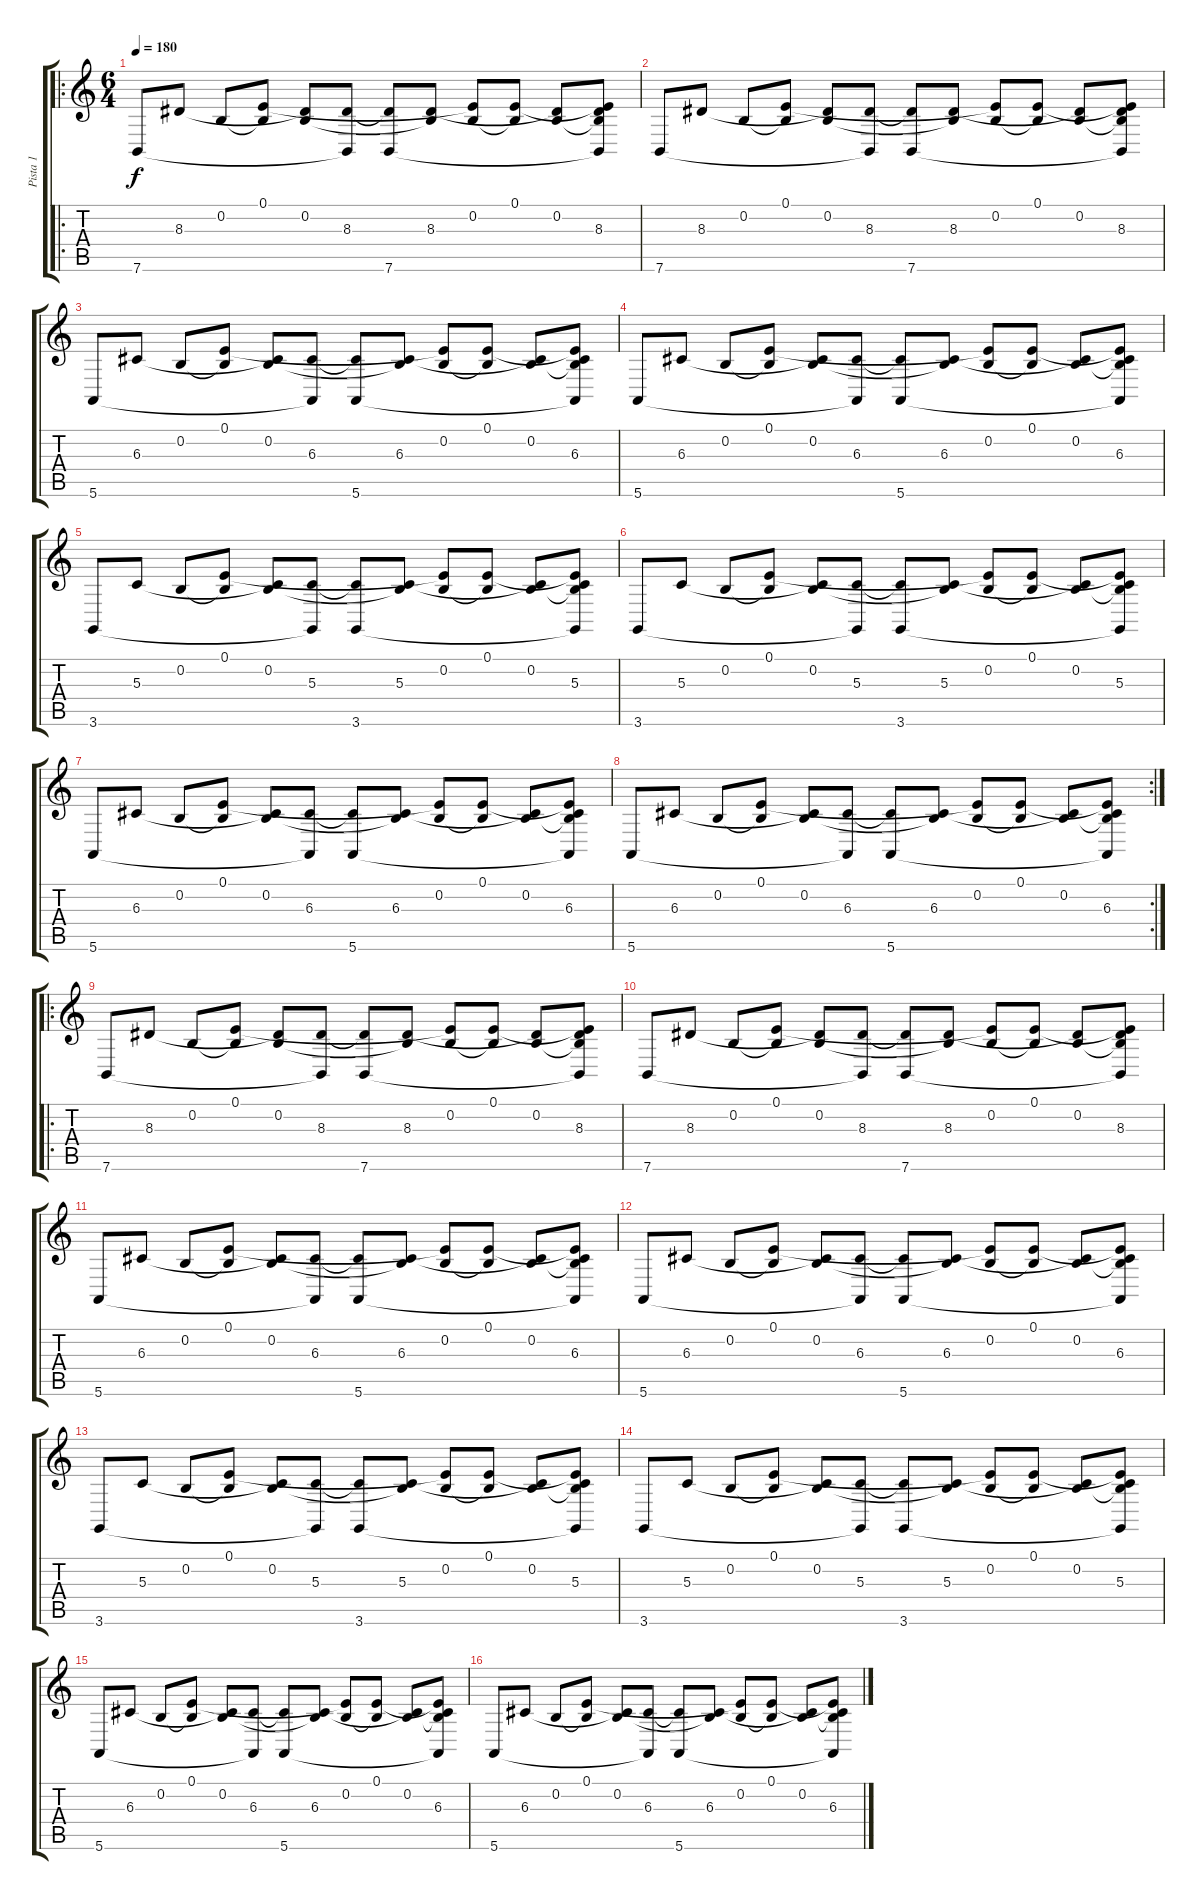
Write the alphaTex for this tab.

\track ("Pista 1" "Pista 1") {instrument orchestralharp}
\staff {score tabs}
\tuning (E4 B3 G3 D3 A2 E2) {hide}
\ro
\ts (6 4)
\tempo 180
\clef g2
\ks c
7.6.8{dy f} 8.3.8 0.2.8 (0.1 0.2{t}).8 (0.2 8.3{t}).8 (8.3 7.6{t}).8 (8.3{t} 7.6).8 (0.2{t} 8.3).8 (0.1{t} 0.2).8 (0.1 0.2{t}).8 (0.2 8.3{t}).8 (0.1{t} 0.2{t} 8.3 7.6{t}).8 |
7.6.8 8.3.8 0.2.8 (0.1 0.2{t}).8 (0.2 8.3{t}).8 (8.3 7.6{t}).8 (8.3{t} 7.6).8 (0.2{t} 8.3).8 (0.1{t} 0.2).8 (0.1 0.2{t}).8 (0.2 8.3{t}).8 (0.1{t} 0.2{t} 8.3 7.6{t}).8 |
5.6.8 6.3.8 0.2.8 (0.1 0.2{t}).8 (0.2 6.3{t}).8 (6.3 5.6{t}).8 (6.3{t} 5.6).8 (0.2{t} 6.3).8 (0.1{t} 0.2).8 (0.1 0.2{t}).8 (0.2 6.3{t}).8 (0.1{t} 0.2{t} 6.3 5.6{t}).8 |
5.6.8 6.3.8 0.2.8 (0.1 0.2{t}).8 (0.2 6.3{t}).8 (6.3 5.6{t}).8 (6.3{t} 5.6).8 (0.2{t} 6.3).8 (0.1{t} 0.2).8 (0.1 0.2{t}).8 (0.2 6.3{t}).8 (0.1{t} 0.2{t} 6.3 5.6{t}).8 |
3.6.8 5.3.8 0.2.8 (0.1 0.2{t}).8 (0.2 5.3{t}).8 (5.3 3.6{t}).8 (5.3{t} 3.6).8 (0.2{t} 5.3).8 (0.1{t} 0.2).8 (0.1 0.2{t}).8 (0.2 5.3{t}).8 (0.1{t} 0.2{t} 5.3 3.6{t}).8 |
3.6.8 5.3.8 0.2.8 (0.1 0.2{t}).8 (0.2 5.3{t}).8 (5.3 3.6{t}).8 (5.3{t} 3.6).8 (0.2{t} 5.3).8 (0.1{t} 0.2).8 (0.1 0.2{t}).8 (0.2 5.3{t}).8 (0.1{t} 0.2{t} 5.3 3.6{t}).8 |
5.6.8 6.3.8 0.2.8 (0.1 0.2{t}).8 (0.2 6.3{t}).8 (6.3 5.6{t}).8 (6.3{t} 5.6).8 (0.2{t} 6.3).8 (0.1{t} 0.2).8 (0.1 0.2{t}).8 (0.2 6.3{t}).8 (0.1{t} 0.2{t} 6.3 5.6{t}).8 |
\rc 2
5.6.8 6.3.8 0.2.8 (0.1 0.2{t}).8 (0.2 6.3{t}).8 (6.3 5.6{t}).8 (6.3{t} 5.6).8 (0.2{t} 6.3).8 (0.1{t} 0.2).8 (0.1 0.2{t}).8 (0.2 6.3{t}).8 (0.1{t} 0.2{t} 6.3 5.6{t}).8 |
\ro
7.6.8 8.3.8 0.2.8 (0.1 0.2{t}).8 (0.2 8.3{t}).8 (8.3 7.6{t}).8 (8.3{t} 7.6).8 (0.2{t} 8.3).8 (0.1{t} 0.2).8 (0.1 0.2{t}).8 (0.2 8.3{t}).8 (0.1{t} 0.2{t} 8.3 7.6{t}).8 |
7.6.8 8.3.8 0.2.8 (0.1 0.2{t}).8 (0.2 8.3{t}).8 (8.3 7.6{t}).8 (8.3{t} 7.6).8 (0.2{t} 8.3).8 (0.1{t} 0.2).8 (0.1 0.2{t}).8 (0.2 8.3{t}).8 (0.1{t} 0.2{t} 8.3 7.6{t}).8 |
5.6.8 6.3.8 0.2.8 (0.1 0.2{t}).8 (0.2 6.3{t}).8 (6.3 5.6{t}).8 (6.3{t} 5.6).8 (0.2{t} 6.3).8 (0.1{t} 0.2).8 (0.1 0.2{t}).8 (0.2 6.3{t}).8 (0.1{t} 0.2{t} 6.3 5.6{t}).8 |
5.6.8 6.3.8 0.2.8 (0.1 0.2{t}).8 (0.2 6.3{t}).8 (6.3 5.6{t}).8 (6.3{t} 5.6).8 (0.2{t} 6.3).8 (0.1{t} 0.2).8 (0.1 0.2{t}).8 (0.2 6.3{t}).8 (0.1{t} 0.2{t} 6.3 5.6{t}).8 |
3.6.8 5.3.8 0.2.8 (0.1 0.2{t}).8 (0.2 5.3{t}).8 (5.3 3.6{t}).8 (5.3{t} 3.6).8 (0.2{t} 5.3).8 (0.1{t} 0.2).8 (0.1 0.2{t}).8 (0.2 5.3{t}).8 (0.1{t} 0.2{t} 5.3 3.6{t}).8 |
3.6.8 5.3.8 0.2.8 (0.1 0.2{t}).8 (0.2 5.3{t}).8 (5.3 3.6{t}).8 (5.3{t} 3.6).8 (0.2{t} 5.3).8 (0.1{t} 0.2).8 (0.1 0.2{t}).8 (0.2 5.3{t}).8 (0.1{t} 0.2{t} 5.3 3.6{t}).8 |
5.6.8 6.3.8 0.2.8 (0.1 0.2{t}).8 (0.2 6.3{t}).8 (6.3 5.6{t}).8 (6.3{t} 5.6).8 (0.2{t} 6.3).8 (0.1{t} 0.2).8 (0.1 0.2{t}).8 (0.2 6.3{t}).8 (0.1{t} 0.2{t} 6.3 5.6{t}).8 |
5.6.8 6.3.8 0.2.8 (0.1 0.2{t}).8 (0.2 6.3{t}).8 (6.3 5.6{t}).8 (6.3{t} 5.6).8 (0.2{t} 6.3).8 (0.1{t} 0.2).8 (0.1 0.2{t}).8 (0.2 6.3{t}).8 (0.1{t} 0.2{t} 6.3 5.6{t}).8
